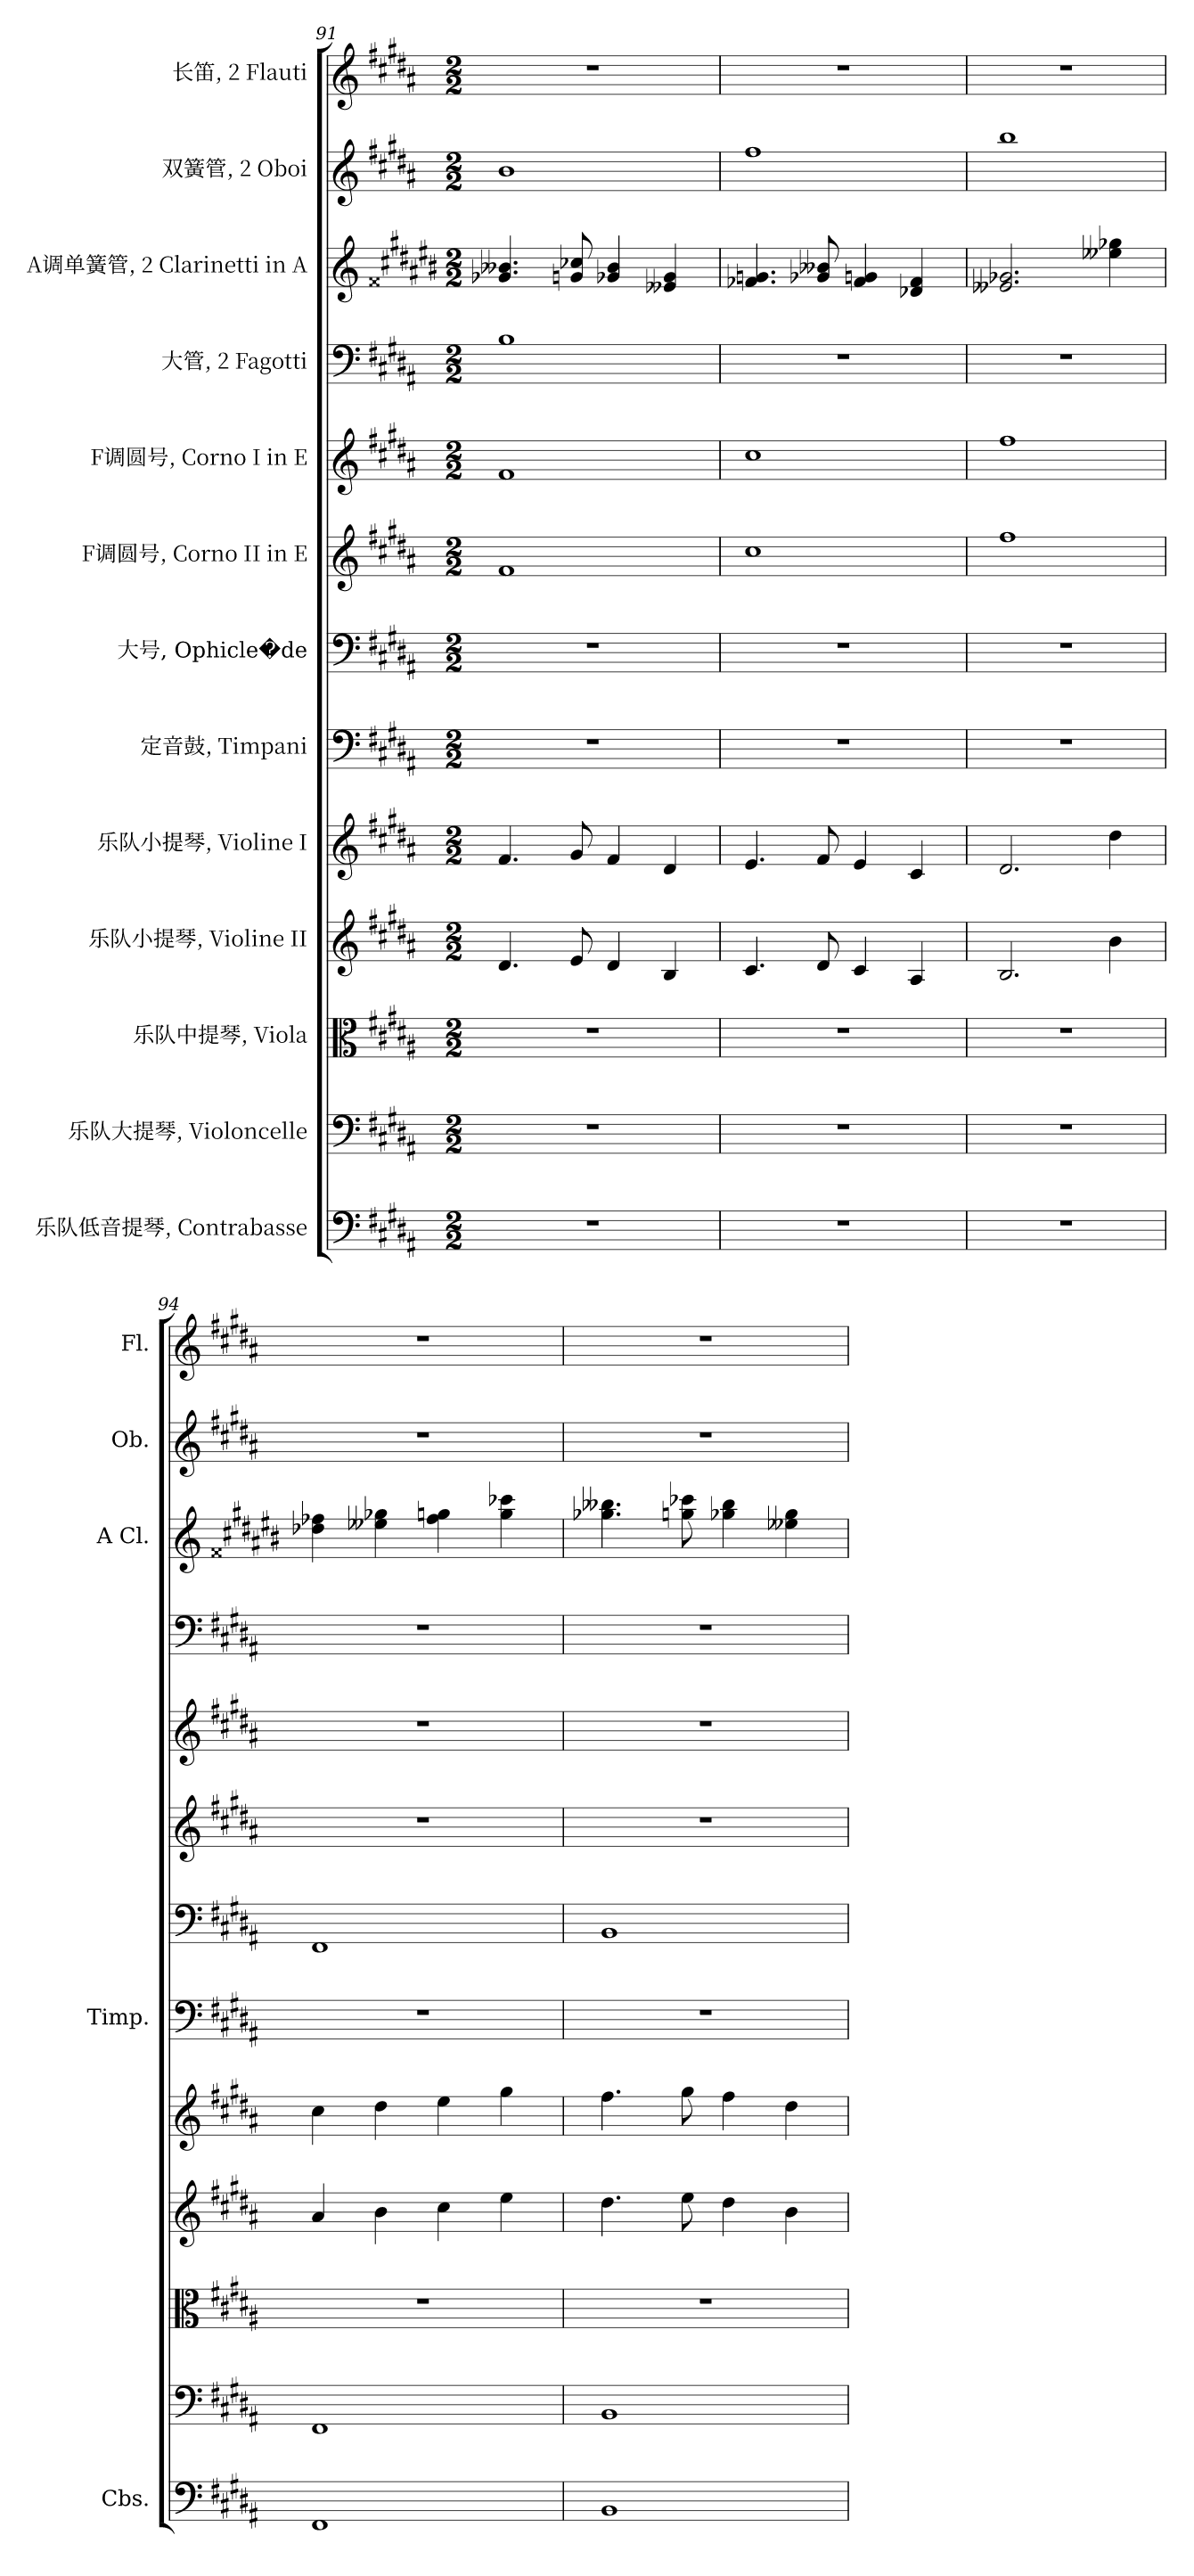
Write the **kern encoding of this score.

**kern	**kern	**kern	**kern	**kern	**kern	**kern	**kern	**kern	**kern	**kern	**kern	**kern
*part13	*part12	*part11	*part10	*part9	*part8	*part7	*part6	*part5	*part4	*part3	*part2	*part1
*staff13	*staff12	*staff11	*staff10	*staff9	*staff8	*staff7	*staff6	*staff5	*staff4	*staff3	*staff2	*staff1
*I"乐队低音提琴, Contrabasse	*I"乐队大提琴, Violoncelle	*I"乐队中提琴, Viola	*I"乐队小提琴, Violine II	*I"乐队小提琴, Violine I	*I"定音鼓, Timpani	*I"大号, Ophicle�de	*I"F调圆号, Corno II in E	*I"F调圆号, Corno I in E	*I"大管, 2 Fagotti	*I"A调单簧管, 2 Clarinetti in A	*I"双簧管, 2 Oboi	*I"长笛, 2 Flauti
*I'Cbs.	*	*	*	*	*I'Timp.	*	*	*	*	*I'A Cl.	*I'Ob.	*I'Fl.
!!LO:PB:g=z
*clefF4	*clefF4	*clefC3	*clefG2	*clefG2	*clefF4	*clefF4	*clefG2	*clefG2	*clefF4	*clefG2	*clefG2	*clefG2
*ITrd7c12	*	*	*	*	*	*	*ITrd4c7	*ITrd4c7	*	*ITrd2c3	*	*
*k[f#c#g#d#a#]	*k[f#c#g#d#a#]	*k[f#c#g#d#a#]	*k[f#c#g#d#a#]	*k[f#c#g#d#a#]	*k[f#c#g#d#a#]	*k[f#c#g#d#a#]	*k[f#c#g#d#]	*k[f#c#g#d#]	*k[f#c#g#d#a#]	*k[f##c#g#d#a#e#b#]	*k[f#c#g#d#a#]	*k[f#c#g#d#a#]
*M2/2	*M2/2	*M2/2	*M2/2	*M2/2	*M2/2	*M2/2	*M2/2	*M2/2	*M2/2	*M2/2	*M2/2	*M2/2
*MM250	*MM250	*MM250	*MM250	*MM250	*MM250	*MM250	*MM250	*MM250	*MM250	*MM250	*MM250	*MM250
=91	=91	=91	=91	=91	=91	=91	=91	=91	=91	=91	=91	=91
1r	1r	1r	4.d#/	4.f#/	1r	1r	1B	1B	1B	4.e-X/ 4.g-X/	1b	1r
.	.	.	8e/	8g#/	.	.	.	.	.	8en/ 8a-X/	.	.
.	.	.	4d#/	4f#/	.	.	.	.	.	4e-X/ 4g-/	.	.
.	.	.	4B/	4d#/	.	.	.	.	.	4c-X/ 4e-/	.	.
=92	=92	=92	=92	=92	=92	=92	=92	=92	=92	=92	=92	=92
*	*	*	*	*	*	*	*	*	*	*	*	*MM250
1r	1r	1r	4.c#/	4.e/	1r	1r	1f#	1f#	1r	4.d-X/ 4.en/	1ff#	1r
.	.	.	8d#/	8f#/	.	.	.	.	.	8e-X/ 8g-X/	.	.
.	.	.	4c#/	4e/	.	.	.	.	.	4d-/ 4en/	.	.
.	.	.	4A#/	4c#/	.	.	.	.	.	4B-X/ 4d-/	.	.
=93	=93	=93	=93	=93	=93	=93	=93	=93	=93	=93	=93	=93
*	*	*	*	*	*	*	*	*	*	*	*	*MM250
1r	1r	1r	2.B/	2.d#/	1r	1r	1b	1b	1r	2.c-X/ 2.e-X/	1bb	1r
.	.	.	4b\	4dd#\	.	.	.	.	.	4cc-X\ 4ee-X\	.	.
=94	=94	=94	=94	=94	=94	=94	=94	=94	=94	=94	=94	=94
*	*	*	*	*	*	*	*	*	*	*	*	*MM250
1FFF#	1FF#	1r	4a#/	4cc#\	1r	1FF#	1r	1r	1r	4b-X\ 4dd-X\	1r	1r
.	.	.	4b\	4dd#\	.	.	.	.	.	4cc-X\ 4ee-X\	.	.
.	.	.	4cc#\	4ee\	.	.	.	.	.	4dd-\ 4een\	.	.
.	.	.	4ee\	4gg#\	.	.	.	.	.	4ee\ 4aa-X\	.	.
!!LO:PB:g=z
=95	=95	=95	=95	=95	=95	=95	=95	=95	=95	=95	=95	=95
*	*	*	*	*	*	*	*	*	*	*	*	*MM250
1BBB	1BB	1r	4.dd#\	4.ff#\	1r	1BB	1r	1r	1r	4.ee-X\ 4.gg-X\	1r	1r
.	.	.	8ee\	8gg#\	.	.	.	.	.	8een\ 8aa-X\	.	.
.	.	.	4dd#\	4ff#\	.	.	.	.	.	4ee-X\ 4gg-\	.	.
.	.	.	4b\	4dd#\	.	.	.	.	.	4cc-X\ 4ee-\	.	.
=	=	=	=	=	=	=	=	=	=	=	=	=
*-	*-	*-	*-	*-	*-	*-	*-	*-	*-	*-	*-	*-
